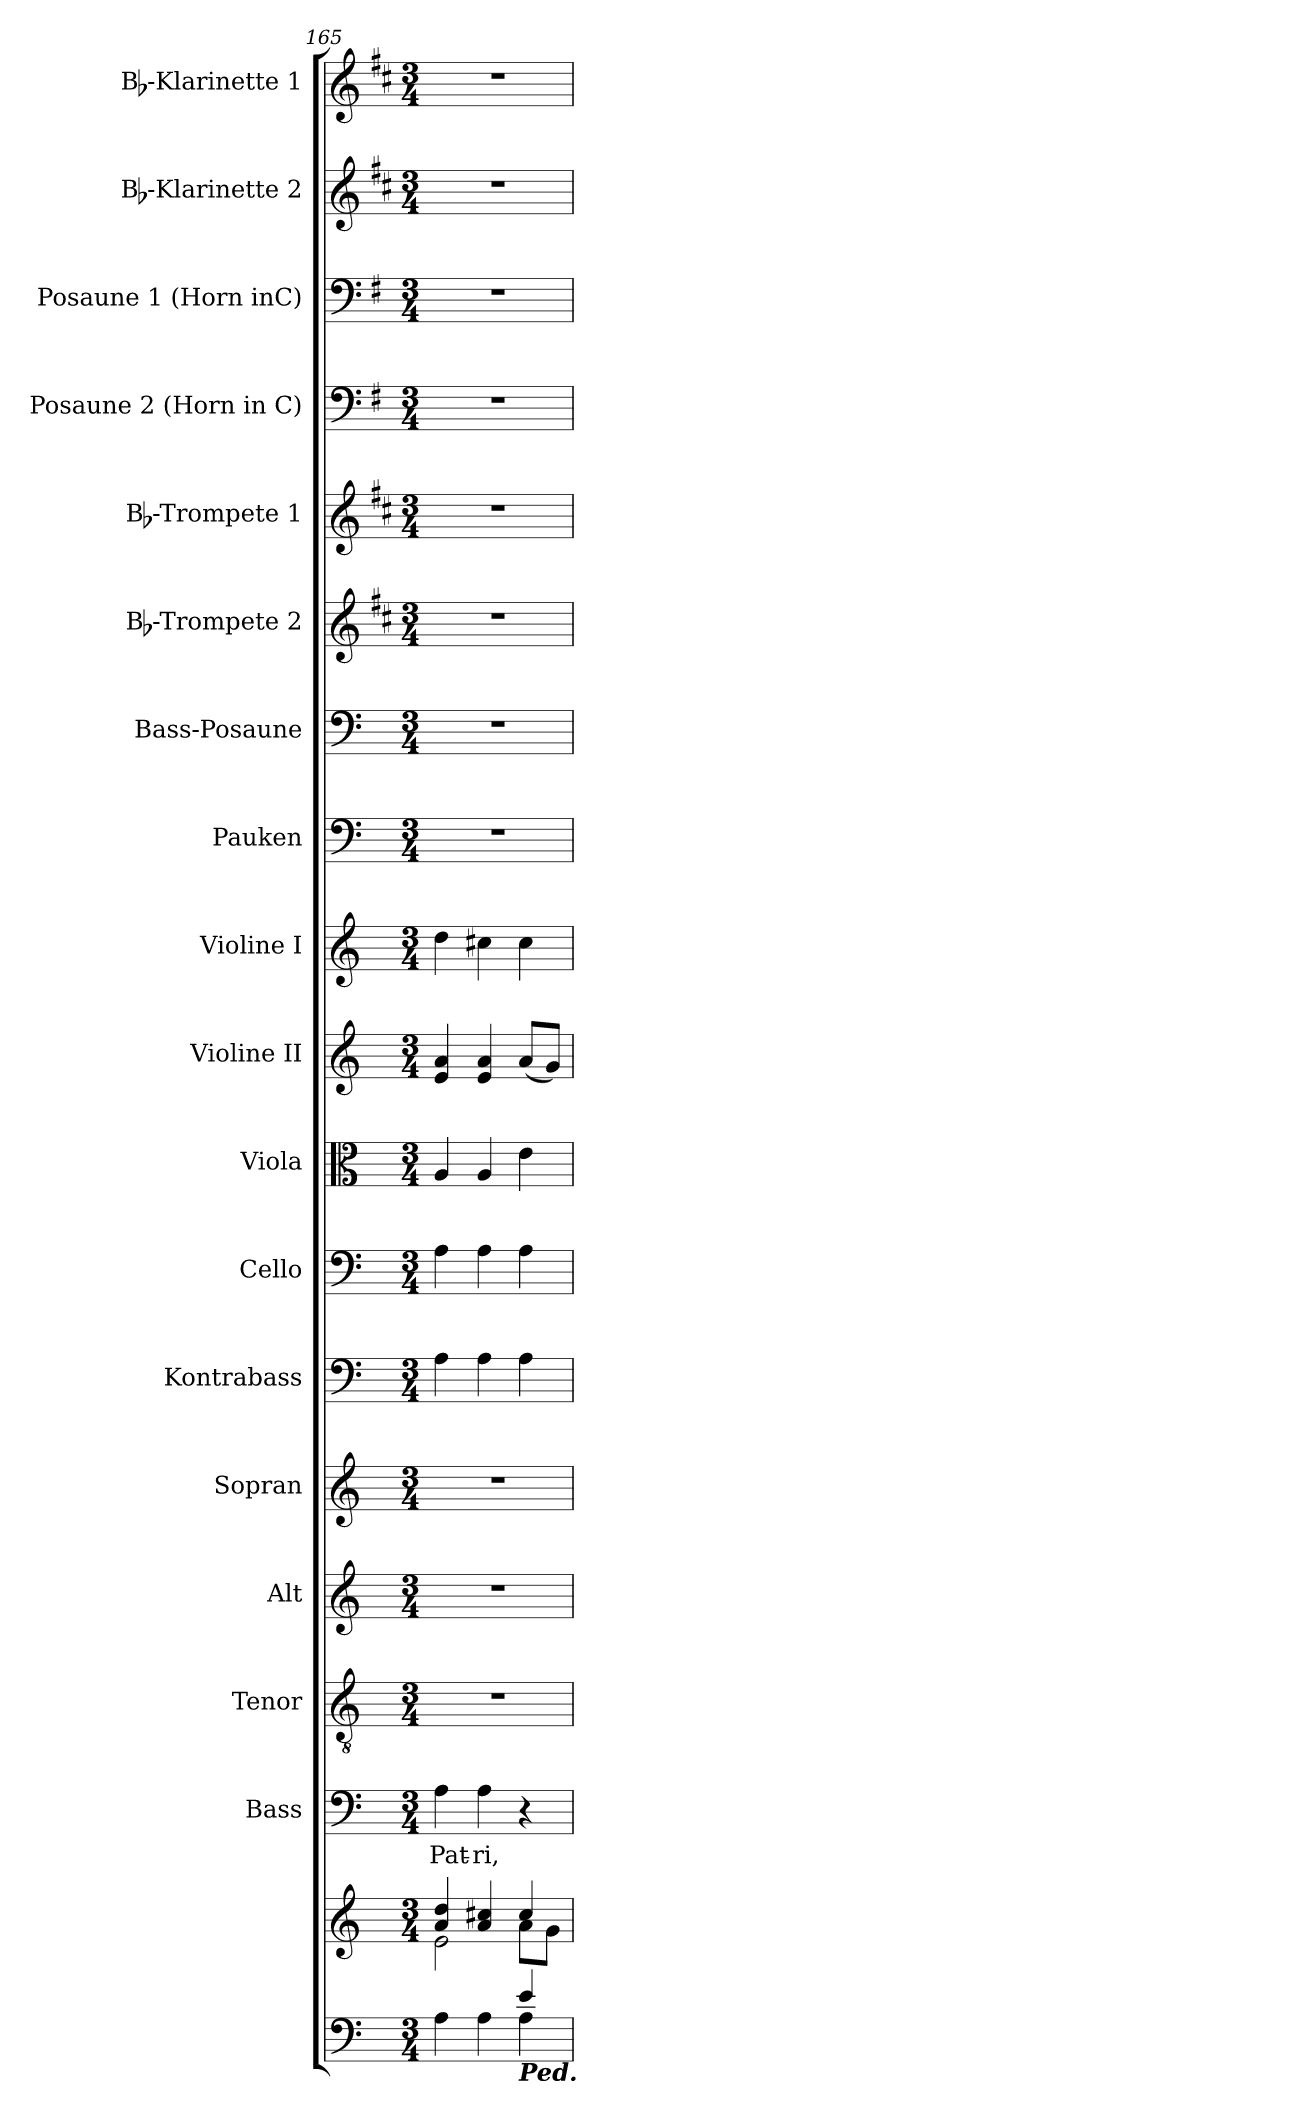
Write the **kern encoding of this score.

**kern	**kern	**kern	**text	**kern	**kern	**kern	**kern	**kern	**kern	**kern	**kern	**kern	**kern	**kern	**kern	**kern	**kern	**kern	**kern
*part18	*part18	*part17	*part17	*part16	*part15	*part14	*part13	*part12	*part11	*part10	*part9	*part8	*part7	*part6	*part5	*part4	*part3	*part2	*part1
*staff19	*staff18	*staff17	*staff17	*staff16	*staff15	*staff14	*staff13	*staff12	*staff11	*staff10	*staff9	*staff8	*staff7	*staff6	*staff5	*staff4	*staff3	*staff2	*staff1
*	*	*I"Bass	*	*I"Tenor	*I"Alt	*I"Sopran	*I"Kontrabass	*I"Cello	*I"Viola	*I"Violine II	*I"Violine I	*I"Pauken	*I"Bass-Posaune	*I"Bb-Trompete 2	*I"Bb-Trompete 1	*I"Posaune 2 (Horn in C)	*I"Posaune 1 (Horn inC)	*I"Bb-Klarinette 2	*I"Bb-Klarinette 1
*	*	*I'B.	*	*I'T.	*I'A.	*I'S.	*I'Kb.	*	*I'Vla.	*I'Vl. II	*I'Vl. I	*I'Pk.	*I'B-Pos.	*I'Bb Trp. 2	*I'Bb Trp. 1	*I'Pos. 2	*I'Pos. 1	*I'Bb Kl. 2	*I'Bb Kl. 1
*clefF4	*clefG2	*clefF4	*	*clefGv2	*clefG2	*clefG2	*clefF4	*clefF4	*clefC3	*clefG2	*clefG2	*clefF4	*clefF4	*clefG2	*clefG2	*clefF4	*clefF4	*clefG2	*clefG2
*	*	*	*	*	*	*	*ITrd7c12	*	*	*	*	*	*	*ITrd1c2	*ITrd1c2	*ITrd4c7	*ITrd4c7	*ITrd1c2	*ITrd1c2
*k[]	*k[]	*k[]	*	*k[]	*k[]	*k[]	*k[]	*k[]	*k[]	*k[]	*k[]	*k[]	*k[]	*k[]	*k[]	*k[]	*k[]	*k[]	*k[]
*C:	*C:	*C:	*	*C:	*C:	*C:	*C:	*C:	*C:	*C:	*C:	*C:	*C:	*C:	*C:	*C:	*C:	*C:	*C:
*M3/4	*M3/4	*M3/4	*	*M3/4	*M3/4	*M3/4	*M3/4	*M3/4	*M3/4	*M3/4	*M3/4	*M3/4	*M3/4	*M3/4	*M3/4	*M3/4	*M3/4	*M3/4	*M3/4
=165	=165	=165	=165	=165	=165	=165	=165	=165	=165	=165	=165	=165	=165	=165	=165	=165	=165	=165	=165
*^	*^	*	*	*	*	*	*	*	*	*	*	*	*	*	*	*	*	*	*
!	!	!	!	!	!LO:LY:b	!	!	!	!	!	!	!	!	!	!	!	!	!	!	!	!
2ryy	4A\	4a/ 4dd/	2e\	4A\	Pat-	2.r	2.r	2.r	4AA\	4A\	4A/	4e/ 4a/	4dd\	2.r	2.r	2.r	2.r	2.r	2.r	2.r	2.r
!	!	!	!	!	!LO:LY:b	!	!	!	!	!	!	!	!	!	!	!	!	!	!	!	!
.	4A\	4a/ 4cc#X/	.	4A\	-ri,	.	.	.	4AA\	4A\	4A/	4e/ 4a/	4cc#X\	.	.	.	.	.	.	.	.
!LO:TX:b:Bi:t=Ped.	!	!	!	!	!	!	!	!	!	!	!	!	!	!	!	!	!	!	!	!	!
4e/	4A\	4cc#/	8a\L	4r	.	.	.	.	4AA\	4A\	4e\	(<8a/L	4cc#\	.	.	.	.	.	.	.	.
.	.	.	8g\J	.	.	.	.	.	.	.	.	8g/J)	.	.	.	.	.	.	.	.	.
*v	*v	*	*	*	*	*	*	*	*	*	*	*	*	*	*	*	*	*	*	*	*
*	*v	*v	*	*	*	*	*	*	*	*	*	*	*	*	*	*	*	*	*	*
=	=	=	=	=	=	=	=	=	=	=	=	=	=	=	=	=	=	=	=
*-	*-	*-	*-	*-	*-	*-	*-	*-	*-	*-	*-	*-	*-	*-	*-	*-	*-	*-	*-
